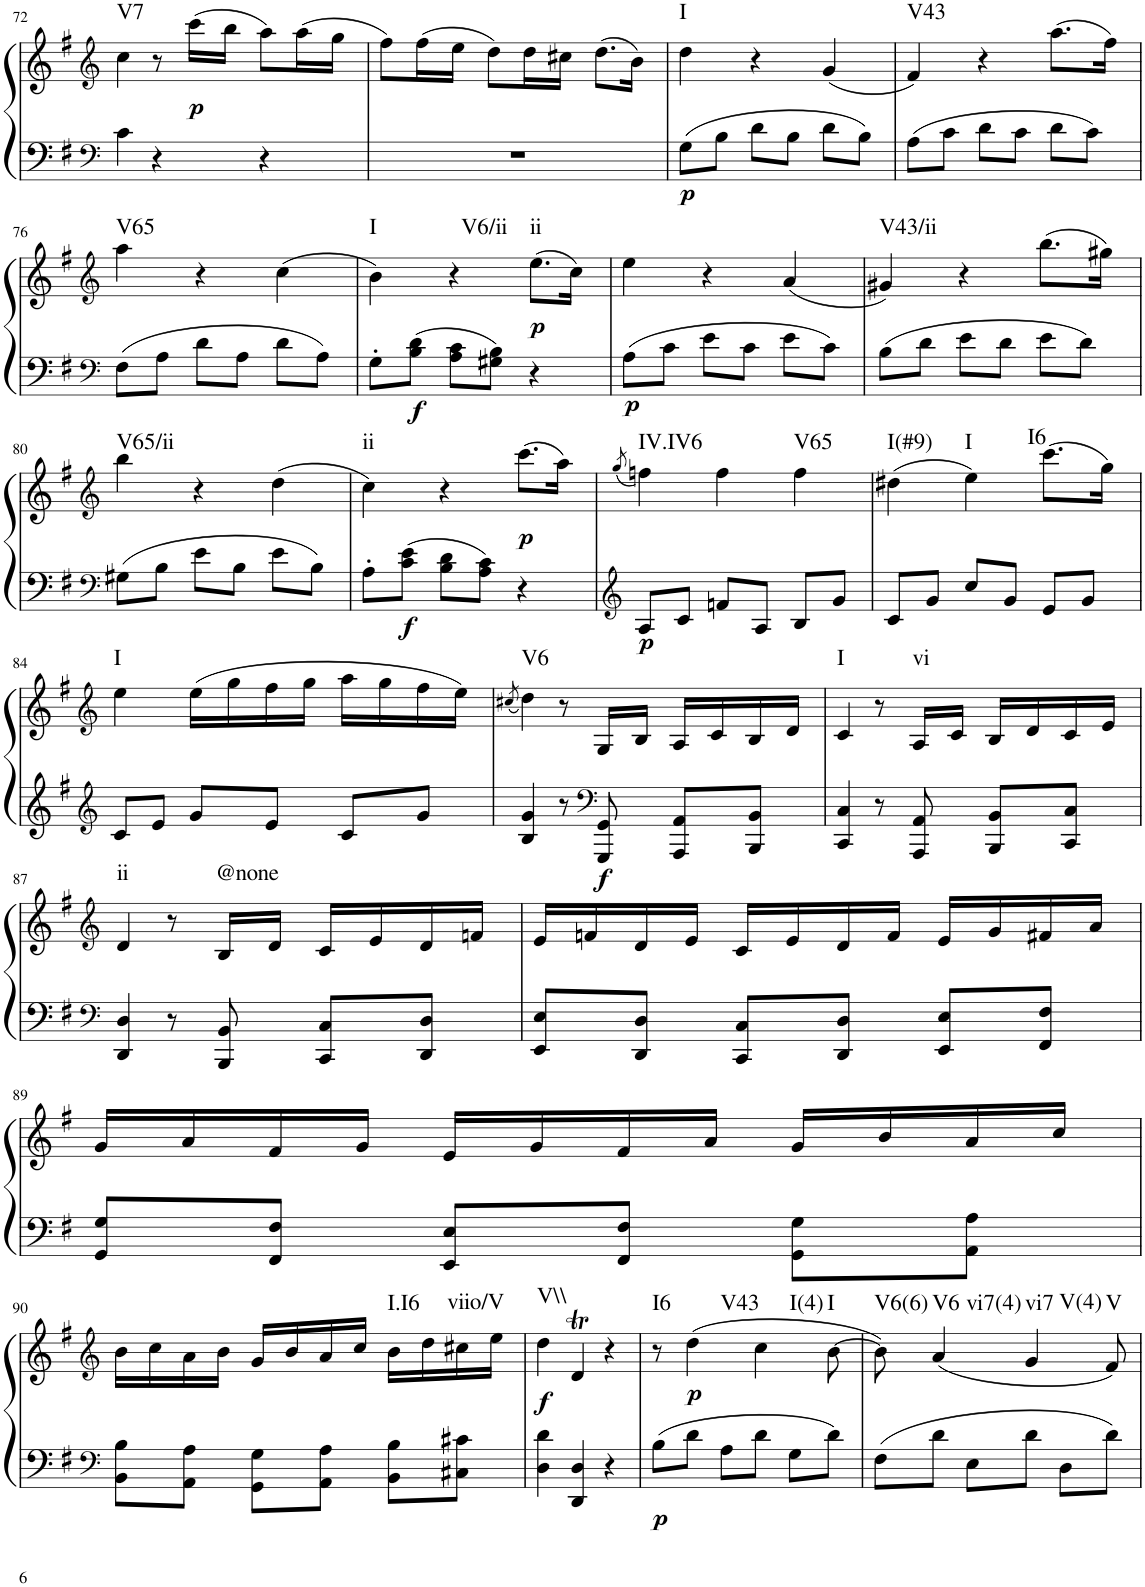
**kern	**kern	**dynam	**harte
*part1	*part1	*part1	*part1
*staff2	*staff1	*staff1/2	*
*I"Klavier linke Hand	*	*	*
!!LO:PB:g=z
*clefF4	*clefG2	*	*
*k[f#]	*k[f#]	*	*
*M3/4	*M3/4	*	*
=72	=72	=72	=72
!	!	!	!LO:H:kt=V7
4c\	4cc\	.	N
4r	8r	.	.
!	!	!LO:DY:b	!
.	(16ccc\LL	p	.
.	16bb\JJ	.	.
4r	8aa\L)	.	.
.	(16aa\L	.	.
.	16gg\JJ	.	.
=73	=73	=73	=73
2.r	8ff#\L)	.	.
.	(16ff#\L	.	.
.	16ee\JJ	.	.
.	8dd\L)	.	.
.	16dd\L	.	.
.	16cc#X\JJ	.	.
.	(8.dd\L	.	.
.	16b\Jk)	.	.
=74	=74	=74	=74
!	!	!LO:DY:b=2	!LO:H:kt=I
8G\L	4dd\	p	N
8B\J	.	.	.
8d\L	4r	.	.
8B\J	.	.	.
8d\L	(4g/	.	.
8B\J	.	.	.
=75	=75	=75	=75
!	!	!	!LO:H:kt=V43
8A\L	4f#/)	.	N
8c\J	.	.	.
8d\L	4r	.	.
8c\J	.	.	.
8d\L	(8.aa\L	.	.
8c\J	.	.	.
.	16ff#\Jk)	.	.
!!LO:LB:g=z
=76	=76	=76	=76
*clefF4	*clefG2	*	*
!	!	!	!LO:H:kt=V65
8F#\L	4aa\	.	N
8A\J	.	.	.
8d\L	4r	.	.
8A\J	.	.	.
8d\L	(4cc\	.	.
8A\J	.	.	.
=77	=77	=77	=77
!	!	!	!LO:H:kt=I
8G'\L	4b\)	.	N
!	!	!LO:DY:b=2	!
8B\ 8d\J	.	f	.
!	!	!	!LO:H:kt=V6/ii
8A\ 8c\L	4r	.	N
8G#X\ 8B\J	.	.	.
!	!	!LO:DY:b	!LO:H:kt=ii
4r	(8.ee\L	p	N
.	16cc\Jk)	.	.
=78	=78	=78	=78
!	!	!LO:DY:b=2	!
8A\L	4ee\	p	.
8c\J	.	.	.
8e\L	4r	.	.
8c\J	.	.	.
8e\L	(4a/	.	.
8c\J	.	.	.
=79	=79	=79	=79
!	!	!	!LO:H:kt=V43/ii
8B\L	4g#X/)	.	N
8d\J	.	.	.
8e\L	4r	.	.
8d\J	.	.	.
8e\L	(8.bb\L	.	.
8d\J	.	.	.
.	16gg#X\Jk)	.	.
!!LO:LB:g=z
=80	=80	=80	=80
*clefF4	*clefG2	*	*
!	!	!	!LO:H:kt=V65/ii
8G#X\L	4bb\	.	N
8B\J	.	.	.
8e\L	4r	.	.
8B\J	.	.	.
8e\L	(4dd\	.	.
8B\J	.	.	.
=81	=81	=81	=81
!	!	!	!LO:H:kt=ii
8A'\L	4cc\)	.	N
!	!	!LO:DY:b=2	!
8c\ 8e\J	.	f	.
8B\ 8d\L	4r	.	.
8A\ 8c\J	.	.	.
!	!	!LO:DY:b	!
4r	(8.ccc\L	p	.
.	16aa\Jk)	.	.
=82	=82	=82	=82
*clefG2	*	*	*
.	(8qgg/	.	.
!	!	!LO:DY:b=2	!LO:H:kt=IV.IV6
8A/L	4ffn\)	p	N
8c/J	.	.	.
8fn/L	4ff\	.	.
8A/J	.	.	.
!	!	!	!LO:H:kt=V65
8B/L	4ff\	.	N
8g/J	.	.	.
=83	=83	=83	=83
!	!	!	!LO:H:kt=I(#9)
8c/L	(4dd#X\	.	N
8g/J	.	.	.
!	!	!	!LO:H:kt=I
8cc/L	4ee\)	.	N
8g/J	.	.	.
!	!	!	!LO:H:kt=I6
8e/L	(8.ccc\L	.	N
8g/J	.	.	.
.	16gg\Jk)	.	.
!!LO:LB:g=z
=84	=84	=84	=84
*clefG2	*clefG2	*	*
!	!	!	!LO:H:kt=I
8c/L	4ee\	.	N
8e/J	.	.	.
8g/L	(16ee\LL	.	.
.	16gg\	.	.
8e/J	16ff#\	.	.
.	16gg\JJ	.	.
8c/L	16aa\LL	.	.
.	16gg\	.	.
8g/J	16ff#\	.	.
.	16ee\JJ)	.	.
=85	=85	=85	=85
.	(8qcc#X/	.	.
!	!	!	!LO:H:kt=V6
4B/ 4g/	4dd\)	.	N
8r	8r	.	.
*clefF4	*	*	*
!	!	!LO:DY:b=2	!
8GGG/ 8GG/	16G/LL	f	.
.	16B/JJ	.	.
8AAA/ 8AA/L	16A/LL	.	.
.	16c/	.	.
8BBB/ 8BB/J	16B/	.	.
.	16d/JJ	.	.
=86	=86	=86	=86
!	!	!	!LO:H:kt=I
4CC/ 4C/	4c/	.	N
8r	8r	.	.
!	!	!	!LO:H:kt=vi
8AAA/ 8AA/	16A/LL	.	N
.	16c/JJ	.	.
8BBB/ 8BB/L	16B/LL	.	.
.	16d/	.	.
8CC/ 8C/J	16c/	.	.
.	16e/JJ	.	.
!!LO:LB:g=z
=87	=87	=87	=87
*clefF4	*clefG2	*	*
!	!	!	!LO:H:kt=ii
4DD/ 4D/	4d/	.	N
8r	8r	.	.
!	!	!	!LO:H:kt=@none
8BBB/ 8BB/	16B/LL	.	N
.	16d/JJ	.	.
8CC/ 8C/L	16c/LL	.	.
.	16e/	.	.
8DD/ 8D/J	16d/	.	.
.	16fn/JJ	.	.
=88	=88	=88	=88
8EE/ 8E/L	16e/LL	.	.
.	16fn/	.	.
8DD/ 8D/J	16d/	.	.
.	16e/JJ	.	.
8CC/ 8C/L	16c/LL	.	.
.	16e/	.	.
8DD/ 8D/J	16d/	.	.
.	16f/JJ	.	.
8EE/ 8E/L	16e/LL	.	.
.	16g/	.	.
8FF#/ 8F#/J	16f#X/	.	.
.	16a/JJ	.	.
!!LO:LB:g=z
=89	=89	=89	=89
8GG/ 8G/L	16g/LL	.	.
.	16a/	.	.
8FF#/ 8F#/J	16f#/	.	.
.	16g/JJ	.	.
8EE/ 8E/L	16e/LL	.	.
.	16g/	.	.
8FF#/ 8F#/J	16f#/	.	.
.	16a/JJ	.	.
8GG\ 8G\L	16g/LL	.	.
.	16b/	.	.
8AA\ 8A\J	16a/	.	.
.	16cc/JJ	.	.
!!LO:LB:g=z
=90	=90	=90	=90
*clefF4	*clefG2	*	*
8BB\ 8B\L	16b\LL	.	.
.	16cc\	.	.
8AA\ 8A\J	16a\	.	.
.	16b\JJ	.	.
8GG\ 8G\L	16g/LL	.	.
.	16b/	.	.
8AA\ 8A\J	16a/	.	.
.	16cc/JJ	.	.
!	!	!	!LO:H:kt=I.I6
8BB\ 8B\L	16b\LL	.	N
.	16dd\	.	.
!	!	!	!LO:H:kt=viio/V
8C#X\ 8c#X\J	16cc#X\	.	N
.	16ee\JJ	.	.
=91	=91	=91	=91
!	!	!LO:DY:b	!LO:H:kt=V\\
4D\ 4d\	4dd\	f	N
4DD/ 4D/	4dT/	.	.
4r	4r	.	.
=92	=92	=92	=92
!	!	!LO:DY:b=2	!LO:H:kt=I6
8B\L	8r	p	N
!	!	!LO:DY:b	!LO:H:kt=V43
8d\J	(4dd\	p	N
8A\L	.	.	.
!	!	!	!LO:H:kt=I(4)
8d\J	4cc\	.	N
8G\L	.	.	.
!	!	!	!LO:H:kt=I
8d\J	[8b\	.	N
=93	=93	=93	=93
!	!	!	!LO:H:kt=V6(6)
8F#\L	8b\])	.	N
!	!	!	!LO:H:n=1:kt=V6
!	!	!	!LO:H:n=2:kt=vi7(4)
8d\J	(4a/	.	N N
8E\L	.	.	.
!	!	!	!LO:H:n=1:kt=vi7
!	!	!	!LO:H:n=2:kt=V(4)
8d\J	4g/	.	N N
8D\L	.	.	.
!	!	!	!LO:H:kt=V
8d\J	8f#/)	.	N
=	=	=	=
*-	*-	*-	*-
